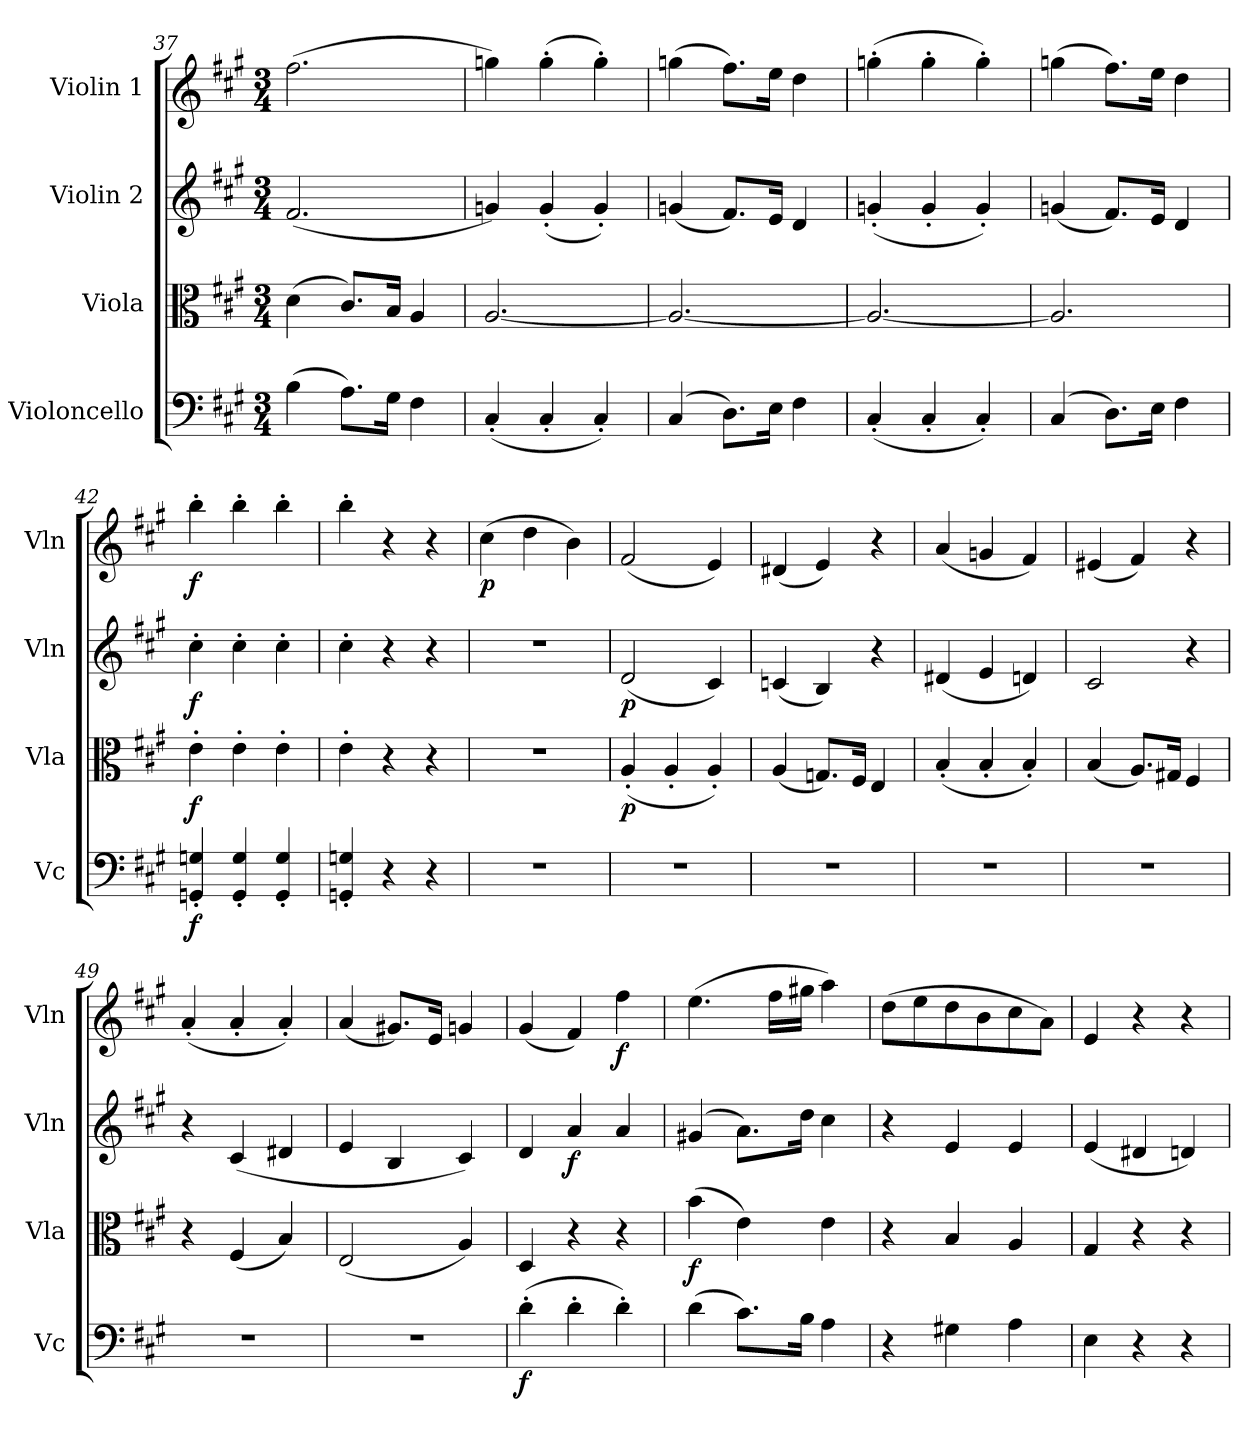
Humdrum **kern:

**kern	**dynam	**kern	**dynam	**kern	**dynam	**kern	**dynam
*part4	*part4	*part3	*part3	*part2	*part2	*part1	*part1
*staff4	*staff4	*staff3	*staff3	*staff2	*staff2	*staff1	*staff1
*I"Violoncello	*	*I"Viola	*	*I"Violin 2	*	*I"Violin 1	*
*I'Vc	*	*I'Vla	*	*I'Vln	*	*I'Vln	*
*clefF4	*	*clefC3	*	*clefG2	*	*clefG2	*
*k[f#c#g#]	*	*k[f#c#g#]	*	*k[f#c#g#]	*	*k[f#c#g#]	*
*M3/4	*	*M3/4	*	*M3/4	*	*M3/4	*
=37	=37	=37	=37	=37	=37	=37	=37
(4B\	.	(4d\	.	(2.f#/	.	(2.ff#\	.
8.A\L)	.	8.c#/L)	.	.	.	.	.
16G#\Jk	.	16B/Jk	.	.	.	.	.
4F#\	.	4A/	.	.	.	.	.
=38	=38	=38	=38	=38	=38	=38	=38
(4C#'/	.	[2.A/	.	4gn/)	.	4ggn\)	.
4C#'/	.	.	.	(4g'/	.	(4gg'\	.
4C#'/)	.	.	.	4g'/)	.	4gg'\)	.
=39	=39	=39	=39	=39	=39	=39	=39
(4C#/	.	2.A/_	.	(4gn/	.	(4ggn\	.
8.D\L)	.	.	.	8.f#/L)	.	8.ff#\L)	.
16E\Jk	.	.	.	16e/Jk	.	16ee\Jk	.
4F#\	.	.	.	4d/	.	4dd\	.
=40	=40	=40	=40	=40	=40	=40	=40
(4C#'/	.	2.A/_	.	(4gn'/	.	(4ggn'\	.
4C#'/	.	.	.	4g'/	.	4gg'\	.
4C#'/)	.	.	.	4g'/)	.	4gg'\)	.
!!LO:PB:g=z
=41	=41	=41	=41	=41	=41	=41	=41
(4C#/	.	2.A/]	.	(4gn/	.	(4ggn\	.
8.D\L)	.	.	.	8.f#/L)	.	8.ff#\L)	.
16E\Jk	.	.	.	16e/Jk	.	16ee\Jk	.
4F#\	.	.	.	4d/	.	4dd\	.
=42	=42	=42	=42	=42	=42	=42	=42
!	!LO:DY:b	!	!LO:DY:b	!	!LO:DY:b	!	!LO:DY:b
4GGn/' 4Gn/'	f	4e'\	f	4cc#'\	f	4bb'\	f
4GG/' 4G/'	.	4e'\	.	4cc#'\	.	4bb'\	.
4GG/' 4G/'	.	4e'\	.	4cc#'\	.	4bb'\	.
=43	=43	=43	=43	=43	=43	=43	=43
4GGn/' 4Gn/'	.	4e'\	.	4cc#'\	.	4bb'\	.
4r	.	4r	.	4r	.	4r	.
4r	.	4r	.	4r	.	4r	.
=44	=44	=44	=44	=44	=44	=44	=44
!	!	!	!	!	!	!	!LO:DY:b
2.r	.	2.r	.	2.r	.	(4cc#\	p
.	.	.	.	.	.	4dd\	.
.	.	.	.	.	.	4b\)	.
=45	=45	=45	=45	=45	=45	=45	=45
!	!	!	!LO:DY:b	!	!LO:DY:b	!	!
2.r	.	(4A'/	p	(2d/	p	(2f#/	.
.	.	4A'/	.	.	.	.	.
.	.	4A'/)	.	4c#/)	.	4e/)	.
=46	=46	=46	=46	=46	=46	=46	=46
2.r	.	(4A/	.	(4cn/	.	(4d#X/	.
.	.	8.Gn/L)	.	4B/)	.	4e/)	.
.	.	16F#/Jk	.	.	.	.	.
.	.	4E/	.	4r	.	4r	.
=47	=47	=47	=47	=47	=47	=47	=47
2.r	.	(4B'/	.	(4d#X/	.	(4a/	.
.	.	4B'/	.	4e/	.	4gn/	.
.	.	4B'/)	.	4dn/)	.	4f#/)	.
=48	=48	=48	=48	=48	=48	=48	=48
2.r	.	(4B/	.	2c#/	.	(4e#X/	.
.	.	8.A/L)	.	.	.	4f#/)	.
.	.	16G#X/Jk	.	.	.	.	.
.	.	4F#/	.	4r	.	4r	.
=49	=49	=49	=49	=49	=49	=49	=49
2.r	.	4r	.	4r	.	(4a'/	.
.	.	(4F#/	.	(<4c#/	.	4a'/	.
.	.	4B/)	.	4d#X/	.	4a'/)	.
=50	=50	=50	=50	=50	=50	=50	=50
2.r	.	(2E/	.	4e/	.	(4a/	.
.	.	.	.	4B/	.	8.g#X/L)	.
.	.	.	.	.	.	16e/Jk	.
.	.	4A/)	.	4c#/)	.	4gn/	.
=51	=51	=51	=51	=51	=51	=51	=51
!	!LO:DY:b	!	!	!	!	!	!
(4d'\	f	4D/	.	4d/	.	(4g#/	.
!	!	!	!	!	!LO:DY:b	!	!
4d'\	.	4r	.	4a/	f	4f#/)	.
!	!	!	!	!	!	!	!LO:DY:b
4d'\)	.	4r	.	4a/	.	4ff#\	f
=52	=52	=52	=52	=52	=52	=52	=52
!	!	!	!LO:DY:b	!	!	!	!
(4d\	.	(4b\	f	(4g#X/	.	(4.ee\	.
8.c#\L)	.	4e\)	.	8.a\L)	.	.	.
.	.	.	.	.	.	16ff#\LL	.
16B\Jk	.	.	.	16dd\Jk	.	16gg#X\JJ	.
4A\	.	4e\	.	4cc#\	.	4aa\)	.
!!LO:LB:g=z
=53	=53	=53	=53	=53	=53	=53	=53
4r	.	4r	.	4r	.	(8dd\L	.
.	.	.	.	.	.	8ee\	.
4G#X\	.	4B/	.	4e/	.	8dd\	.
.	.	.	.	.	.	8b\	.
4A\	.	4A/	.	4e/	.	8cc#\	.
.	.	.	.	.	.	8a\J)	.
=54	=54	=54	=54	=54	=54	=54	=54
4E\	.	4G#/	.	(4e/	.	4e/	.
4r	.	4r	.	4d#X/	.	4r	.
4r	.	4r	.	4dn/)	.	4r	.
=	=	=	=	=	=	=	=
*-	*-	*-	*-	*-	*-	*-	*-
